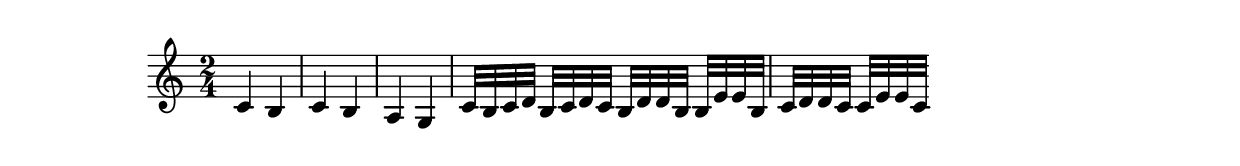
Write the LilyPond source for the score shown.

\header {
    texidoc = "Ledger lines are shortened when they are very close. This ensures
that ledger lines stay separate."
}
\version "2.16.0"

\layout {
    ragged-right = ##t
}

\relative c' {
\time 2/4 

c4
b
c4
b
a g
c32[ b c d]
b[ c d c]
b[ d d b]
b[ e e b]
c[ d d c]
c[ e e c]

     

}  
